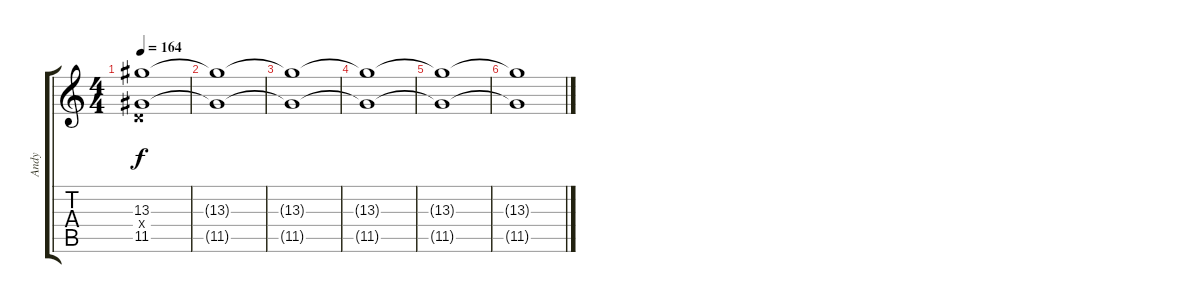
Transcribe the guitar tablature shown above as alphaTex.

\track ("Andy" "Andy") {instrument electricguitarjazz}
\staff {score tabs}
\tuning (E4 B3 G3 D3 A2 E2) {hide}
\ts (4 4)
\tempo 164
\clef g2
\ks c
(13.3 0.4{x} 11.5).1{dy f instrument distortionguitar} |
(13.3{t} 11.5{t}).1{volume 0} |
(13.3{t} 11.5{t}).1 |
(13.3{t} 11.5{t}).1 |
(13.3{t} 11.5{t}).1 |
(13.3{t} 11.5{t}).1
